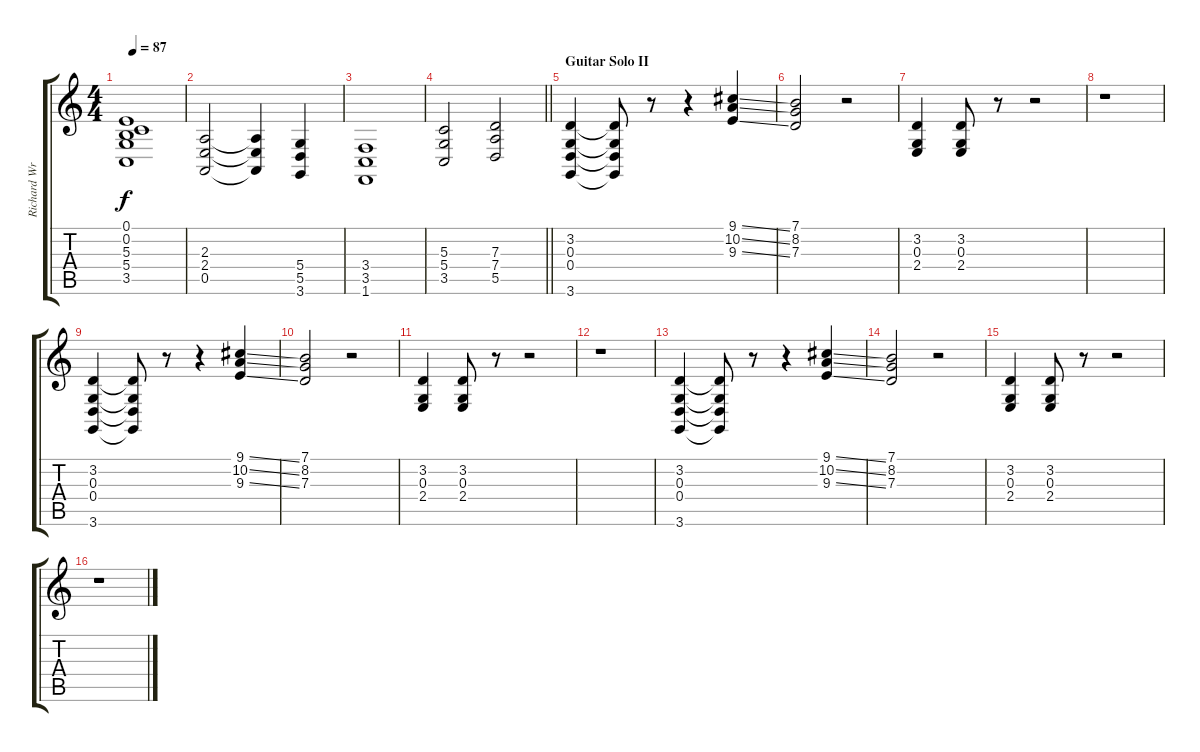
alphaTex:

\track ("Richard Wright (String Ensemble)" "Richard Wr") {instrument stringensemble1}
\staff {score tabs}
\tuning (E4 B3 G3 D3 A2 E2) {hide}
\ts (4 4)
\tempo 87
\clef g2
\ks c
(0.1 0.2 5.3{t} 5.4{t} 3.5{t}).1{dy f} |
(2.3 2.4 0.5).2 (2.3{t} 2.4{t} 0.5{t}).4 (5.4 5.5 3.6).4 |
(3.4 3.5 1.6).1 |
\barLineRight lightlight
(5.3 5.4 3.5).2 (7.3 7.4 5.5).2 |
\section ("" "Guitar Solo II")
(3.2 0.3 0.4 3.6).4 (3.2{t} 0.3{t} 0.4{t} 3.6{t}).8 r.8 r.4 (9.1{ss} 10.2{ss} 9.3{ss}).4 |
(7.1 8.2 7.3).2 r.2 |
(3.2 0.3 2.4).4 (3.2 0.3 2.4).8 r.8 r.2 |
r.1 |
(3.2 0.3 0.4 3.6).4 (3.2{t} 0.3{t} 0.4{t} 3.6{t}).8 r.8 r.4 (9.1{ss} 10.2{ss} 9.3{ss}).4 |
(7.1 8.2 7.3).2 r.2 |
(3.2 0.3 2.4).4 (3.2 0.3 2.4).8 r.8 r.2 |
r.1 |
(3.2 0.3 0.4 3.6).4 (3.2{t} 0.3{t} 0.4{t} 3.6{t}).8 r.8 r.4 (9.1{ss} 10.2{ss} 9.3{ss}).4 |
(7.1 8.2 7.3).2 r.2 |
(3.2 0.3 2.4).4 (3.2 0.3 2.4).8 r.8 r.2 |
r.1
